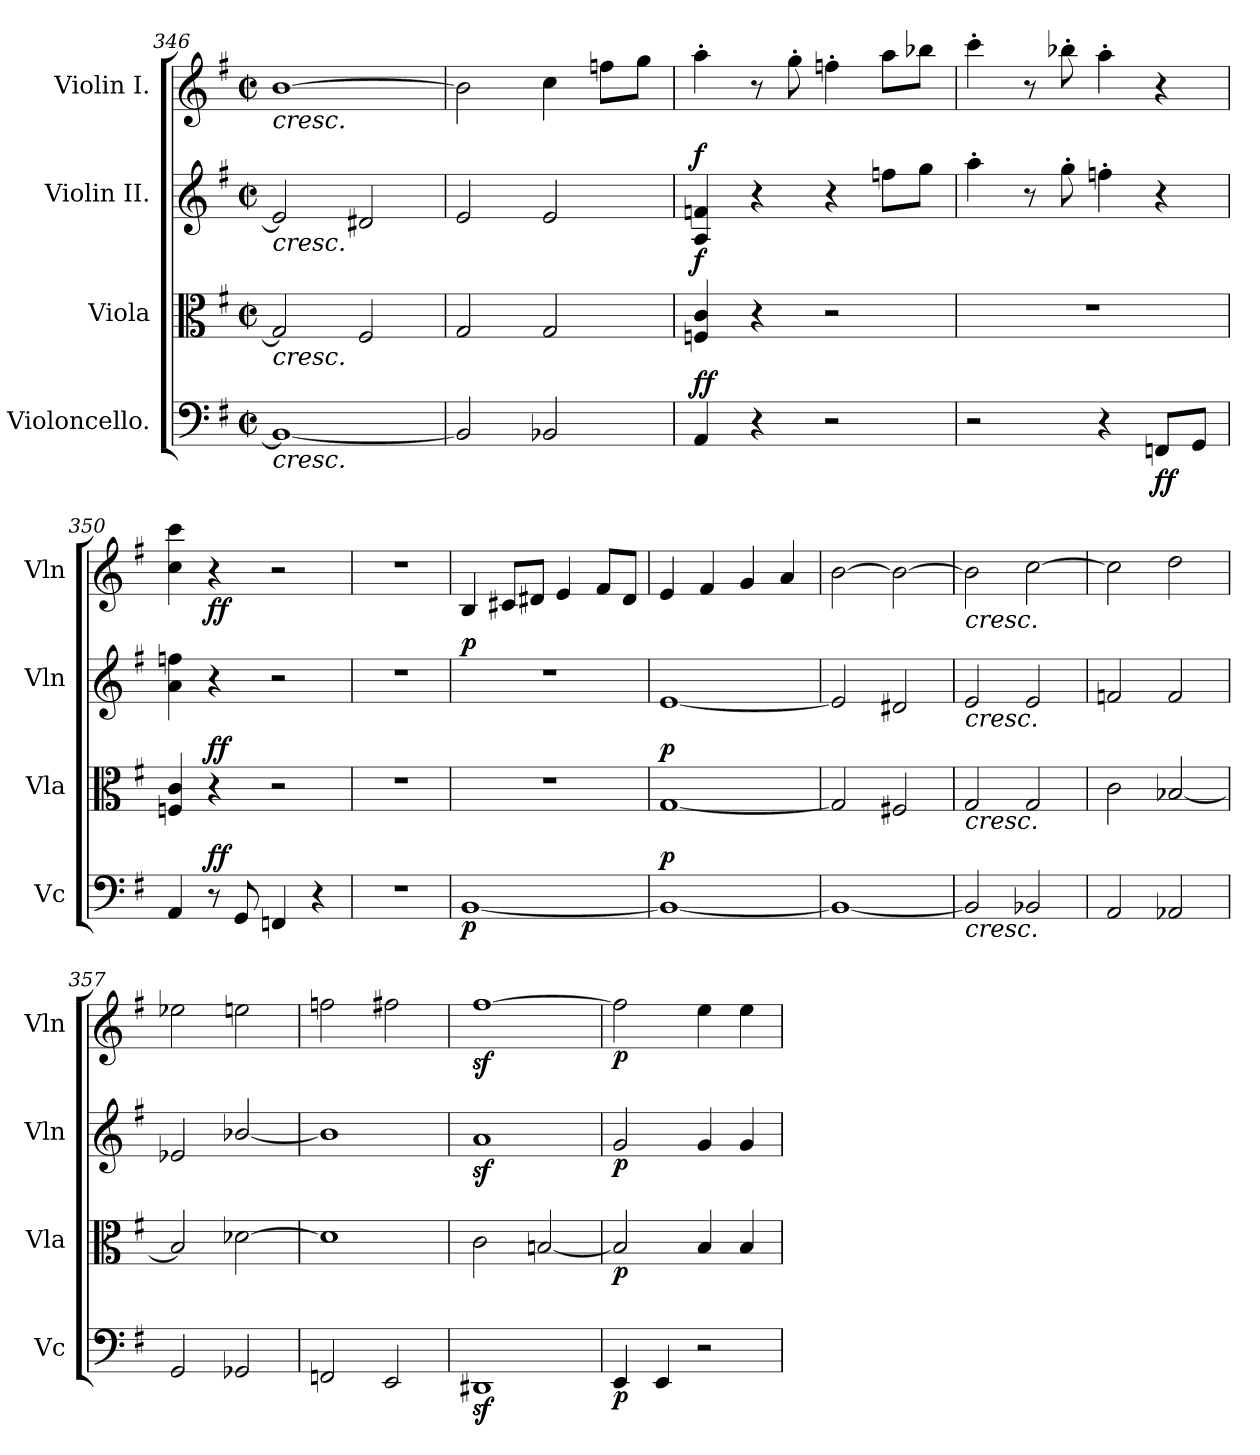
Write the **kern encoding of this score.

**kern	**dynam	**kern	**dynam	**kern	**dynam	**kern	**dynam
*part4	*part4	*part3	*part3	*part2	*part2	*part1	*part1
*staff4	*staff4	*staff3	*staff3	*staff2	*staff2	*staff1	*staff1
*I"Violoncello.	*	*I"Viola	*	*I"Violin II.	*	*I"Violin I.	*
*I'Vc	*	*I'Vla	*	*I'Vln	*	*I'Vln	*
*clefF4	*	*clefC3	*	*clefG2	*	*clefG2	*
*k[f#]	*	*k[f#]	*	*k[f#]	*	*k[f#]	*
*M2/2	*	*M2/2	*	*M2/2	*	*M2/2	*
*met(c|)	*	*met(c|)	*	*met(c|)	*	*met(c|)	*
=346	=346	=346	=346	=346	=346	=346	=346
!	!	!	!	!	!	!LO:TX:b:i:t=cresc.	!
!	!	!	!	!LO:TX:b:i:t=cresc.	!	!	!
!	!	!LO:TX:b:i:t=cresc.	!	!	!	!	!
!LO:TX:b:i:t=cresc.	!	!	!	!	!	!	!
1BB_	.	2G/]	.	2e/]	.	[1b	.
.	.	2F#/	.	2d#X/	.	.	.
=347	=347	=347	=347	=347	=347	=347	=347
2BB/]	.	2G/	.	2e/	.	2b\]	.
2BB-X/	.	2G/	.	2e/	.	4cc\	.
.	.	.	.	.	.	8ffn\L	.
.	.	.	.	.	.	8gg\J	.
!!LO:LB:g=z
=348	=348	=348	=348	=348	=348	=348	=348
!	!LO:DY:b	!	!	!	!	!	!
!	!LO:DY:n=1:a	!	!LO:DY:a	!	!LO:DY:a	!	!
4AA/	f f	4Fn/ 4c/	f	4A/ 4fn/	f	4aa'\	.
4r	.	4r	.	4r	.	8r	.
.	.	.	.	.	.	8gg'\	.
2r	.	2r	.	4r	.	4ffn'\	.
.	.	.	.	8ffn\L	.	8aa\L	.
.	.	.	.	8gg\J	.	8bb-X\J	.
=349	=349	=349	=349	=349	=349	=349	=349
2r	.	1r	.	4aa'\	.	4ccc'\	.
.	.	.	.	8r	.	8r	.
.	.	.	.	8gg'\	.	8bb-X'\	.
4r	.	.	.	4ffn'\	.	4aa'\	.
!	!LO:DY:b	!	!	!	!	!	!
8FFn/L	ff	.	.	4r	.	4r	.
8GG/J	.	.	.	.	.	.	.
=350	=350	=350	=350	=350	=350	=350	=350
4AA/	.	4Fn/ 4c/	.	4a\ 4ffn\	.	4cc\ 4ccc\	.
!	!LO:DY:a	!	!LO:DY:a	!	!	!	!LO:DY:b
8r	ff	4r	ff	4r	.	4r	ff
8GG/	.	.	.	.	.	.	.
4FFn/	.	2r	.	2r	.	2r	.
4r	.	.	.	.	.	.	.
=351	=351	=351	=351	=351	=351	=351	=351
1r	.	1r	.	1r	.	1r	.
=352	=352	=352	=352	=352	=352	=352	=352
!	!LO:DY:b	!	!	!	!LO:DY:a	!	!
[1BB	p	1r	.	1r	p	4B/	.
.	.	.	.	.	.	8c#X/L	.
.	.	.	.	.	.	8d#X/J	.
.	.	.	.	.	.	4e/	.
.	.	.	.	.	.	8f#/L	.
.	.	.	.	.	.	8d#/J	.
=353	=353	=353	=353	=353	=353	=353	=353
!	!LO:DY:a	!	!LO:DY:a	!	!	!	!
1BB_	p	[1G	p	[1e	.	4e/	.
.	.	.	.	.	.	4f#/	.
.	.	.	.	.	.	4g/	.
.	.	.	.	.	.	4a/	.
!!LO:PB:g=z
=354	=354	=354	=354	=354	=354	=354	=354
1BB_	.	2G/]	.	2e/]	.	[2b\	.
.	.	2F#X/	.	2d#X/	.	2b\_	.
=355	=355	=355	=355	=355	=355	=355	=355
!	!	!	!	!	!	!LO:TX:b:i:t=cresc.	!
!	!	!	!	!LO:TX:b:i:t=cresc.	!	!	!
!	!	!LO:TX:b:i:t=cresc.	!	!	!	!	!
!LO:TX:b:i:t=cresc.	!	!	!	!	!	!	!
2BB/]	.	2G/	.	2e/	.	2b\]	.
2BB-X/	.	2G/	.	2e/	.	[2cc\	.
=356	=356	=356	=356	=356	=356	=356	=356
2AA/	.	2c\	.	2fn/	.	2cc\]	.
2AA-X/	.	[2B-X/	.	2f/	.	2dd\	.
=357	=357	=357	=357	=357	=357	=357	=357
2GG/	.	2B-/]	.	2e-X/	.	2ee-X\	.
2GG-X/	.	[2d-X\	.	[2b-X/	.	2een\	.
=358	=358	=358	=358	=358	=358	=358	=358
2FFn/	.	1d-]	.	1b-]	.	2ffn\	.
2EE/	.	.	.	.	.	2ff#X\	.
=359	=359	=359	=359	=359	=359	=359	=359
1DD#Xz>	.	2c\	.	1az<	.	[1ff#z<	.
.	.	[2Bn/	.	.	.	.	.
=360	=360	=360	=360	=360	=360	=360	=360
!	!LO:DY:b	!	!LO:DY:b	!	!LO:DY:b	!	!LO:DY:b
4EE/	p	2B/]	p	2g/	p	2ff#\]	p
4EE/	.	.	.	.	.	.	.
2r	.	4B/	.	4g/	.	4ee\	.
.	.	4B/	.	4g/	.	4ee\	.
=	=	=	=	=	=	=	=
*-	*-	*-	*-	*-	*-	*-	*-
